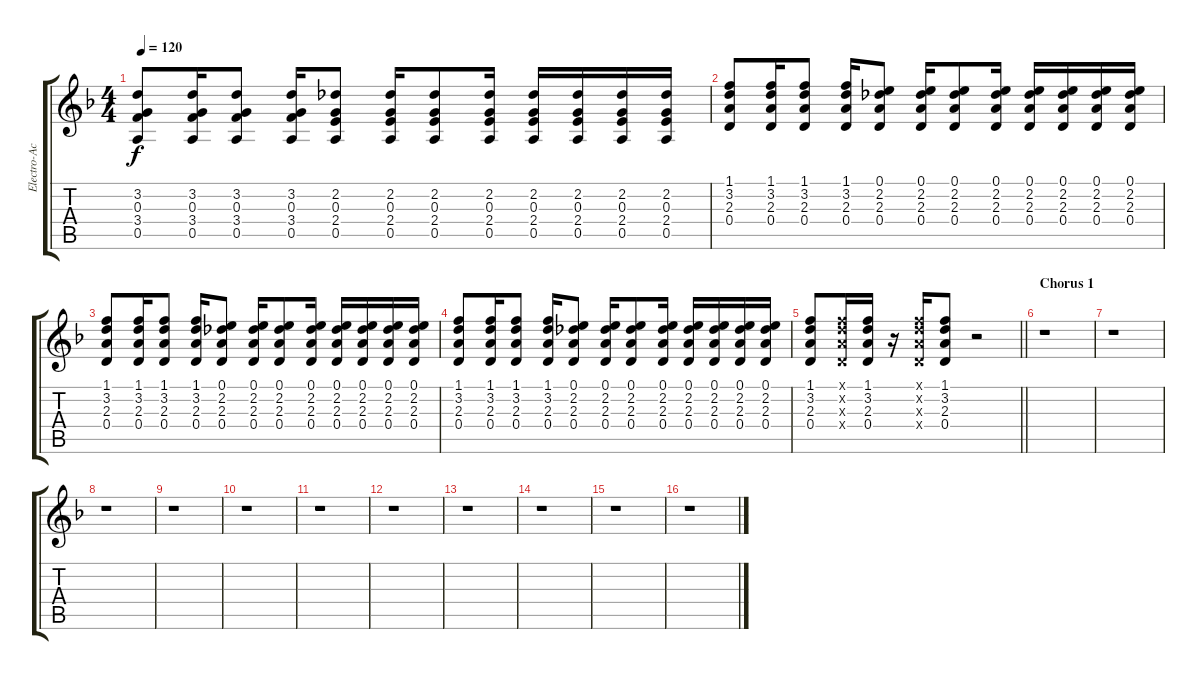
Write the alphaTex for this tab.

\track ("Electro-Acoustic Guitar (Clean)" "Electro-Ac") {instrument acousticguitarnylon}
\staff {score tabs}
\tuning (E4 B3 G3 D3 A2 E2) {hide}
\ts (4 4)
\tempo 120
\clef g2
\ks f
(3.2 0.3 3.4 0.5).8{dy f} (3.2 0.3 3.4 0.5).16 (3.2 0.3 3.4 0.5).8 (3.2 0.3 3.4 0.5).16 (2.2 0.3 2.4 0.5).8 (2.2 0.3 2.4 0.5).16 (2.2 0.3 2.4 0.5).8 (2.2 0.3 2.4 0.5).16 (2.2 0.3 2.4 0.5).16 (2.2 0.3 2.4 0.5).16 (2.2 0.3 2.4 0.5).16 (2.2 0.3 2.4 0.5).16 |
(1.1 3.2 2.3 0.4).8 (1.1 3.2 2.3 0.4).16 (1.1 3.2 2.3 0.4).8 (1.1 3.2 2.3 0.4).16 (0.1 2.2 2.3 0.4).8 (0.1 2.2 2.3 0.4).16 (0.1 2.2 2.3 0.4).8 (0.1 2.2 2.3 0.4).16 (0.1 2.2 2.3 0.4).16 (0.1 2.2 2.3 0.4).16 (0.1 2.2 2.3 0.4).16 (0.1 2.2 2.3 0.4).16 |
(1.1 3.2 2.3 0.4).8 (1.1 3.2 2.3 0.4).16 (1.1 3.2 2.3 0.4).8 (1.1 3.2 2.3 0.4).16 (0.1 2.2 2.3 0.4).8 (0.1 2.2 2.3 0.4).16 (0.1 2.2 2.3 0.4).8 (0.1 2.2 2.3 0.4).16 (0.1 2.2 2.3 0.4).16 (0.1 2.2 2.3 0.4).16 (0.1 2.2 2.3 0.4).16 (0.1 2.2 2.3 0.4).16 |
(1.1 3.2 2.3 0.4).8 (1.1 3.2 2.3 0.4).16 (1.1 3.2 2.3 0.4).8 (1.1 3.2 2.3 0.4).16 (0.1 2.2 2.3 0.4).8 (0.1 2.2 2.3 0.4).16 (0.1 2.2 2.3 0.4).8 (0.1 2.2 2.3 0.4).16 (0.1 2.2 2.3 0.4).16 (0.1 2.2 2.3 0.4).16 (0.1 2.2 2.3 0.4).16 (0.1 2.2 2.3 0.4).16 |
\barLineRight lightlight
(1.1 3.2 2.3 0.4).8 (1.1{x} 3.2{x} 2.3{x} 0.4{x}).16 (1.1 3.2 2.3 0.4).16 r.16 (1.1{x} 3.2{x} 2.3{x} 0.4{x}).16 (1.1 3.2 2.3 0.4).8 r.2 |
\section ("" "Chorus 1")
r.1 |
r.1 |
r.1 |
r.1 |
r.1 |
r.1 |
r.1 |
r.1 |
r.1 |
r.1 |
r.1
